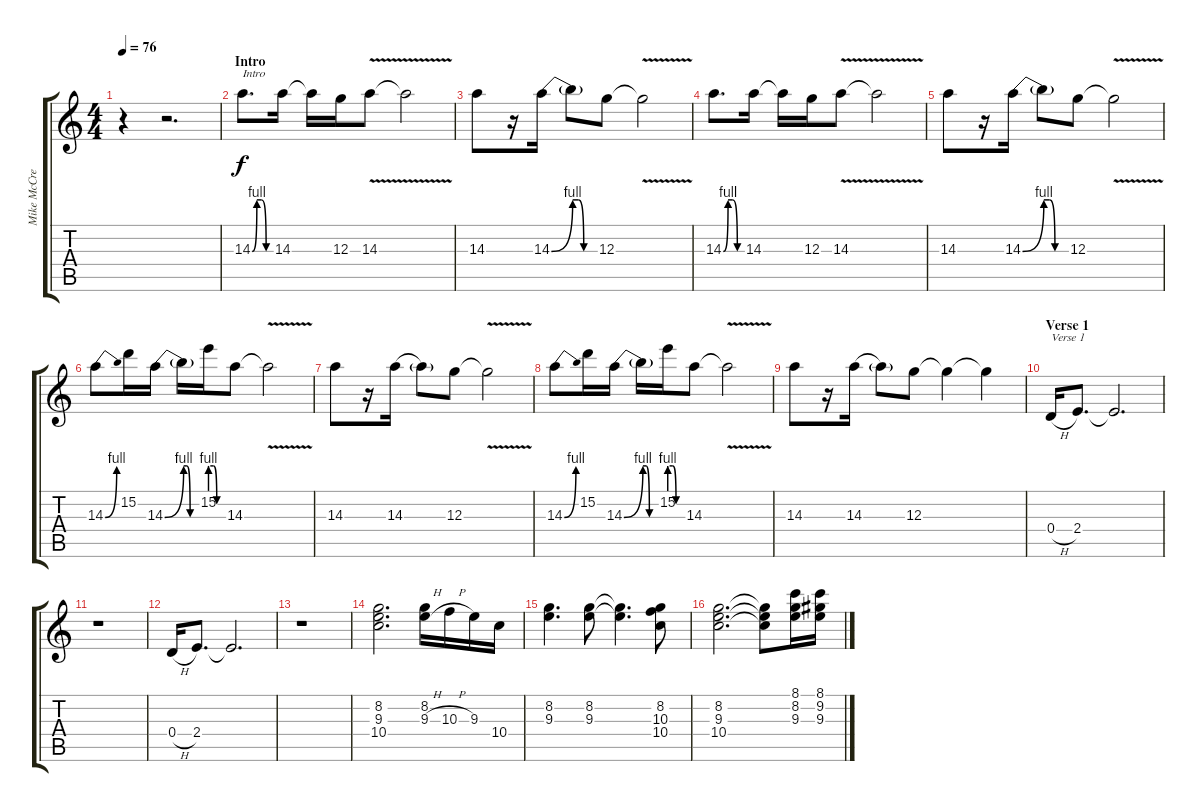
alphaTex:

\track ("Mike McCready" "Mike McCre") {instrument distortionguitar}
\staff {score tabs}
\tuning (E4 B3 G3 D3 A2 E2) {hide}
\ts (4 4)
\tempo 76
\clef g2
\ks c
r.4{dy f instrument distortionguitar} r.2{d} |
\section ("" "Intro")
14.3{be (custom 0 0 15 4 30 4 45 0 60 0)}.8{d txt "Intro"} 14.3.16 14.3{t}.16 12.3.16 14.3{v}.8 14.3{v t}.2 |
14.3.8 r.16 14.3{be (bend 0 0 60 4)}.16 14.3{be (custom 0 4 15 4 30 0 60 0) t}.8 12.3.8 12.3{v t}.2 |
14.3{be (custom 0 0 15 4 30 4 45 0 60 0)}.8{d} 14.3.16 14.3{t}.16 12.3.16 14.3{v}.8 14.3{v t}.2 |
14.3.8 r.16 14.3{be (bend 0 0 60 4)}.16 14.3{be (custom 0 4 15 4 30 0 60 0) t}.8 12.3.8 12.3{v t}.2 |
14.3{be (bend 0 0 60 4)}.8 15.2.16 14.3{be (bend 0 0 60 4)}.16 14.3{be (custom 0 4 15 4 30 0 60 0) t}.16 15.2{be (custom 0 4 15 4 30 0 60 0)}.16 14.3.8 14.3{v t}.2 |
14.3.8 r.16 14.3{be (hold 0 0 60 0)}.16 14.3{be (hold 0 0 60 0) t}.8 12.3.8 12.3{v t}.2 |
14.3{be (bend 0 0 60 4)}.8 15.2.16 14.3{be (bend 0 0 60 4)}.16 14.3{be (custom 0 4 15 4 30 0 60 0) t}.16 15.2{be (custom 0 4 15 4 30 0 60 0)}.16 14.3.8 14.3{v t}.2 |
14.3.8 r.16 14.3{be (hold 0 0 60 0)}.16 14.3{be (hold 0 0 60 0) t}.8 12.3.8 12.3{t}.4 12.3{t}.4 |
\section ("" "Verse 1")
0.4{h}.16{txt "Verse 1"} 2.4.8{d} 2.4{t}.2{d} |
r.1 |
0.4{h}.16 2.4.8{d} 2.4{t}.2{d} |
r.1 |
(8.2 9.3 10.4).2{d} (8.2 9.3{h}).16 10.3{h}.16 9.3.16 10.4.16 |
(8.2 9.3).4{d} (8.2 9.3).8 (8.2{t} 9.3{t}).4{d} (8.2 10.3 10.4).8 |
(8.2 9.3 10.4).2{d} (8.2{t} 9.3{t} 10.4{t}).8 (8.1 8.2 9.3).16 (8.1 9.2 9.3).16
